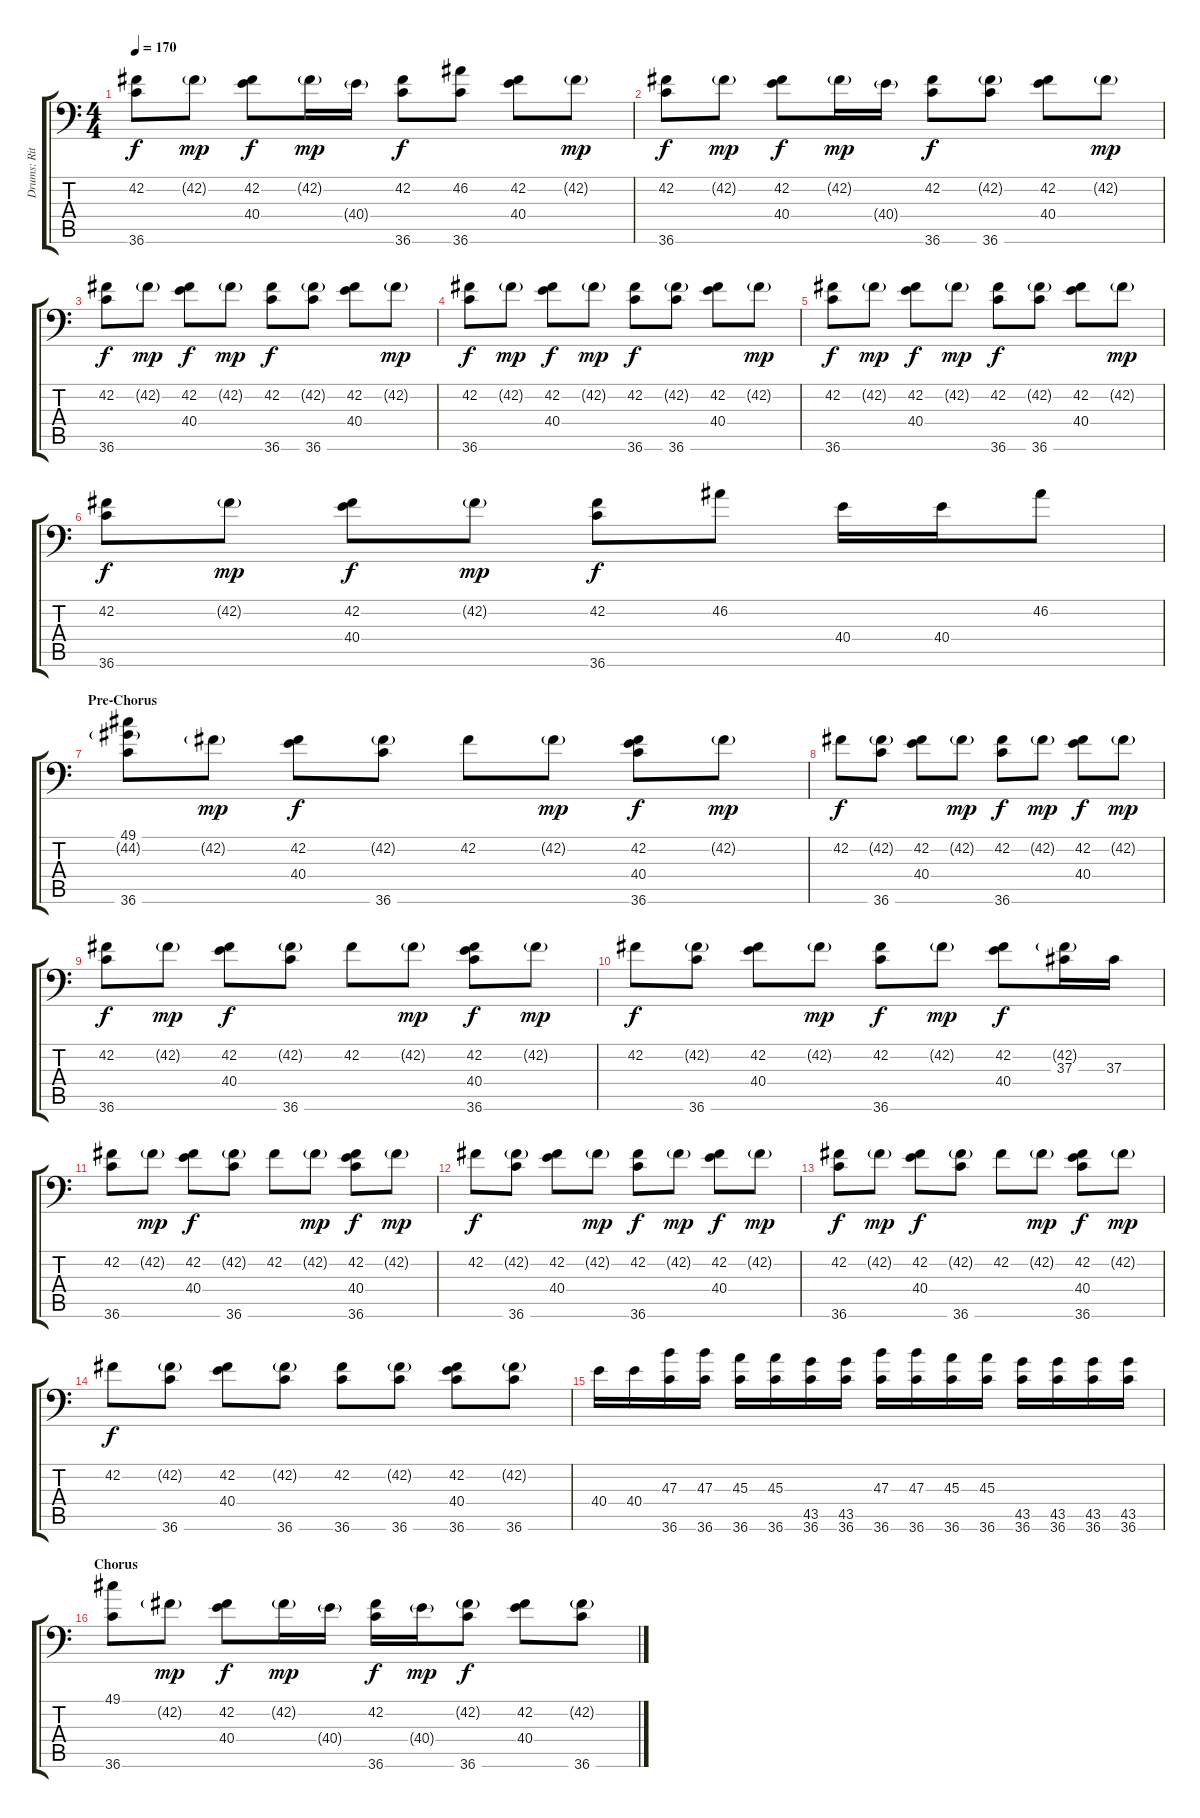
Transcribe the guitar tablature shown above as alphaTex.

\track ("Drums: Ritsu Tainaka" "Drums: Rit") {instrument acousticgrandpiano}
\staff {score tabs}
\tuning (C-1 C-1 C-1 C-1 C-1 C-1) {hide}
\ts (4 4)
\tempo 170
\clef f4
\ks c
(42.2 36.6).8{dy f} 42.2{g}.8{dy mp} (42.2 40.4).8{dy f} 42.2{g}.16{dy mp} 40.4{g}.16 (42.2 36.6).8{dy f} (46.2 36.6).8 (42.2 40.4).8 42.2{g}.8{dy mp} |
(42.2 36.6).8{dy f} 42.2{g}.8{dy mp} (42.2 40.4).8{dy f} 42.2{g}.16{dy mp} 40.4{g}.16 (42.2 36.6).8{dy f} (42.2{g} 36.6).8 (42.2 40.4).8 42.2{g}.8{dy mp} |
(42.2 36.6).8{dy f} 42.2{g}.8{dy mp} (42.2 40.4).8{dy f} 42.2{g}.8{dy mp} (42.2 36.6).8{dy f} (42.2{g} 36.6).8 (42.2 40.4).8 42.2{g}.8{dy mp} |
(42.2 36.6).8{dy f} 42.2{g}.8{dy mp} (42.2 40.4).8{dy f} 42.2{g}.8{dy mp} (42.2 36.6).8{dy f} (42.2{g} 36.6).8 (42.2 40.4).8 42.2{g}.8{dy mp} |
(42.2 36.6).8{dy f} 42.2{g}.8{dy mp} (42.2 40.4).8{dy f} 42.2{g}.8{dy mp} (42.2 36.6).8{dy f} (42.2{g} 36.6).8 (42.2 40.4).8 42.2{g}.8{dy mp} |
(42.2 36.6).8{dy f} 42.2{g}.8{dy mp} (42.2 40.4).8{dy f} 42.2{g}.8{dy mp} (42.2 36.6).8{dy f} 46.2.8 40.4.16 40.4.16 46.2.8 |
\section ("" "Pre-Chorus")
(49.1 44.2{g} 36.6).8 42.2{g}.8{dy mp} (42.2 40.4).8{dy f} (42.2{g} 36.6).8 42.2.8 42.2{g}.8{dy mp} (42.2 40.4 36.6).8{dy f} 42.2{g}.8{dy mp} |
42.2.8{dy f} (42.2{g} 36.6).8 (42.2 40.4).8 42.2{g}.8{dy mp} (42.2 36.6).8{dy f} 42.2{g}.8{dy mp} (42.2 40.4).8{dy f} 42.2{g}.8{dy mp} |
(42.2 36.6).8{dy f} 42.2{g}.8{dy mp} (42.2 40.4).8{dy f} (42.2{g} 36.6).8 42.2.8 42.2{g}.8{dy mp} (42.2 40.4 36.6).8{dy f} 42.2{g}.8{dy mp} |
42.2.8{dy f} (42.2{g} 36.6).8 (42.2 40.4).8 42.2{g}.8{dy mp} (42.2 36.6).8{dy f} 42.2{g}.8{dy mp} (42.2 40.4).8{dy f} (42.2{g} 37.3).16 37.3.16 |
(42.2 36.6).8 42.2{g}.8{dy mp} (42.2 40.4).8{dy f} (42.2{g} 36.6).8 42.2.8 42.2{g}.8{dy mp} (42.2 40.4 36.6).8{dy f} 42.2{g}.8{dy mp} |
42.2.8{dy f} (42.2{g} 36.6).8 (42.2 40.4).8 42.2{g}.8{dy mp} (42.2 36.6).8{dy f} 42.2{g}.8{dy mp} (42.2 40.4).8{dy f} 42.2{g}.8{dy mp} |
(42.2 36.6).8{dy f} 42.2{g}.8{dy mp} (42.2 40.4).8{dy f} (42.2{g} 36.6).8 42.2.8 42.2{g}.8{dy mp} (42.2 40.4 36.6).8{dy f} 42.2{g}.8{dy mp} |
42.2.8{dy f} (42.2{g} 36.6).8 (42.2 40.4).8 (42.2{g} 36.6).8 (42.2 36.6).8 (42.2{g} 36.6).8 (42.2 40.4 36.6).8 (42.2{g} 36.6).8 |
40.4.16 40.4.16 (47.3 36.6).16 (47.3 36.6).16 (45.3 36.6).16 (45.3 36.6).16 (43.5 36.6).16 (43.5 36.6).16 (47.3 36.6).16 (47.3 36.6).16 (45.3 36.6).16 (45.3 36.6).16 (43.5 36.6).16 (43.5 36.6).16 (43.5 36.6).16 (43.5 36.6).16 |
\section ("" "Chorus")
(49.1 36.6).8 42.2{g}.8{dy mp} (42.2 40.4).8{dy f} 42.2{g}.16{dy mp} 40.4{g}.16 (42.2 36.6).16{dy f} 40.4{g}.16{dy mp} (42.2{g} 36.6).8{dy f} (42.2 40.4).8 (42.2{g} 36.6).8
